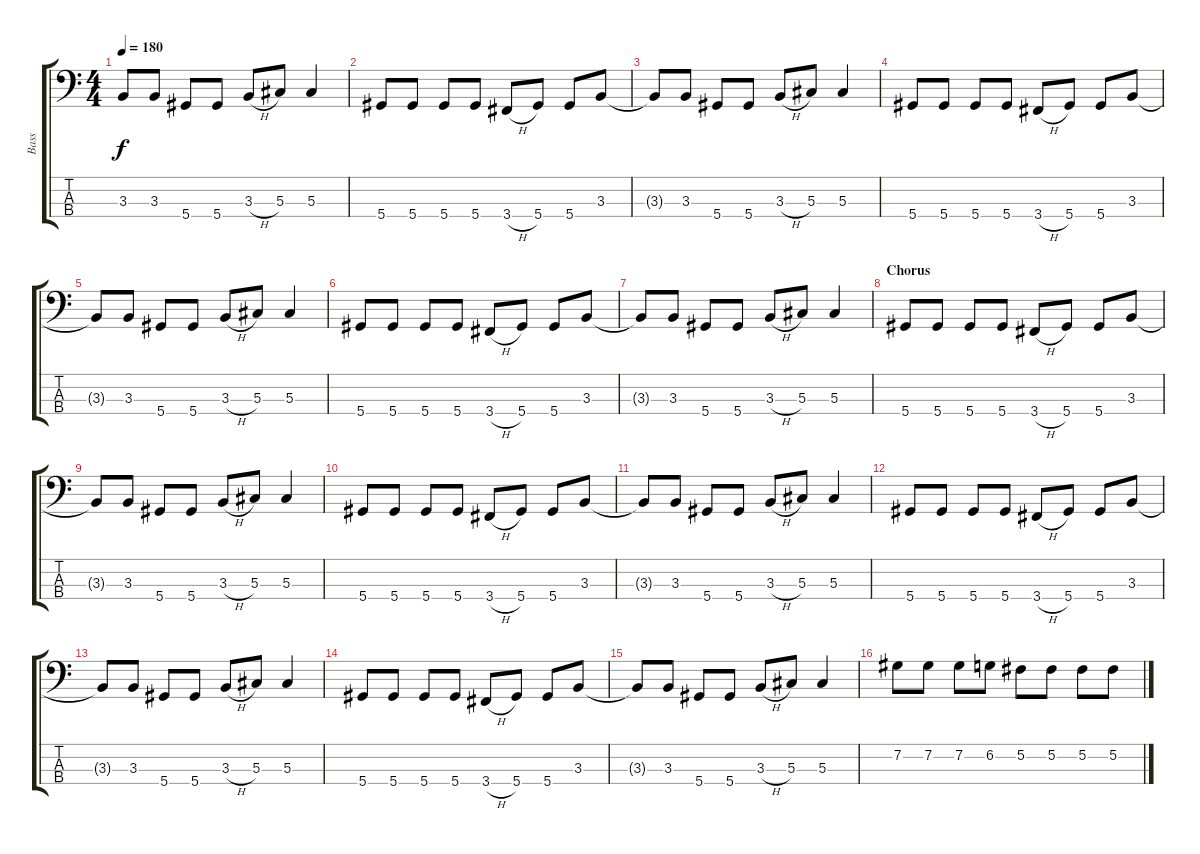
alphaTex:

\track ("Bass" "Bass") {instrument electricbasspick}
\staff {score tabs}
\tuning (Gb2 Db2 Ab1 Eb1) {hide}
\ts (4 4)
\tempo 180
\clef f4
\ks c
3.3{t}.8{dy f} 3.3.8 5.4.8 5.4.8 3.3{h}.8 5.3.8 5.3.4 |
5.4.8 5.4.8 5.4.8 5.4.8 3.4{h}.8 5.4.8 5.4.8 3.3.8 |
3.3{t}.8 3.3.8 5.4.8 5.4.8 3.3{h}.8 5.3.8 5.3.4 |
5.4.8 5.4.8 5.4.8 5.4.8 3.4{h}.8 5.4.8 5.4.8 3.3.8 |
3.3{t}.8 3.3.8 5.4.8 5.4.8 3.3{h}.8 5.3.8 5.3.4 |
5.4.8 5.4.8 5.4.8 5.4.8 3.4{h}.8 5.4.8 5.4.8 3.3.8 |
3.3{t}.8 3.3.8 5.4.8 5.4.8 3.3{h}.8 5.3.8 5.3.4 |
\section ("" "Chorus")
5.4.8 5.4.8 5.4.8 5.4.8 3.4{h}.8 5.4.8 5.4.8 3.3.8 |
3.3{t}.8 3.3.8 5.4.8 5.4.8 3.3{h}.8 5.3.8 5.3.4 |
5.4.8 5.4.8 5.4.8 5.4.8 3.4{h}.8 5.4.8 5.4.8 3.3.8 |
3.3{t}.8 3.3.8 5.4.8 5.4.8 3.3{h}.8 5.3.8 5.3.4 |
5.4.8 5.4.8 5.4.8 5.4.8 3.4{h}.8 5.4.8 5.4.8 3.3.8 |
3.3{t}.8 3.3.8 5.4.8 5.4.8 3.3{h}.8 5.3.8 5.3.4 |
5.4.8 5.4.8 5.4.8 5.4.8 3.4{h}.8 5.4.8 5.4.8 3.3.8 |
3.3{t}.8 3.3.8 5.4.8 5.4.8 3.3{h}.8 5.3.8 5.3.4 |
7.2.8 7.2.8 7.2.8 6.2.8 5.2.8 5.2.8 5.2.8 5.2.8
